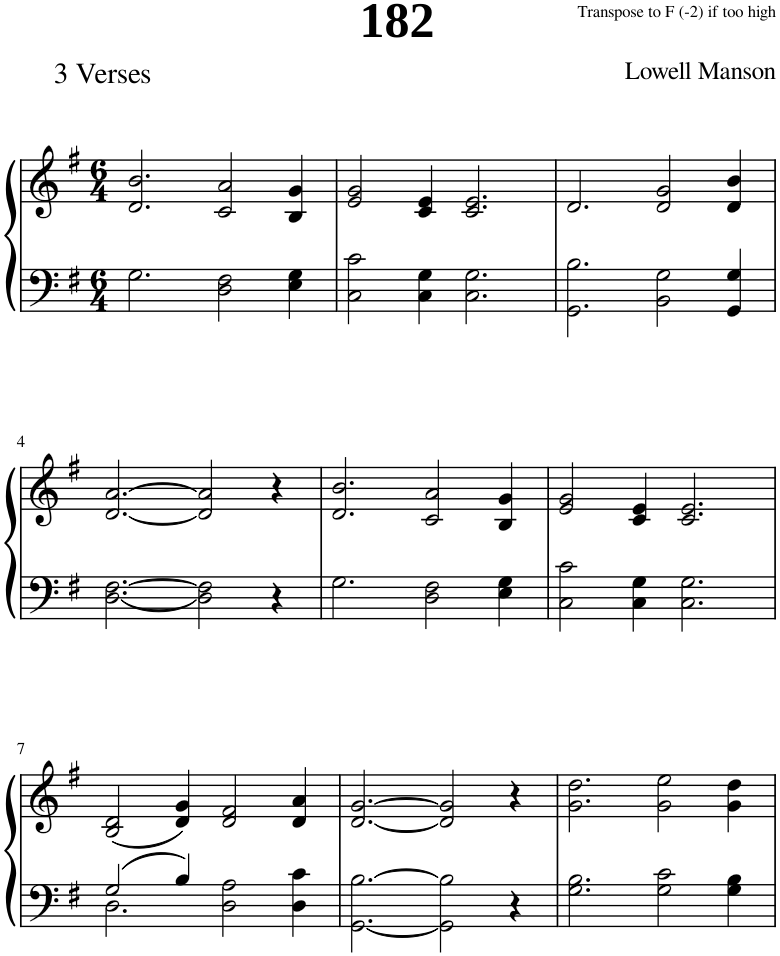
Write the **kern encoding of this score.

**kern	**kern
*part1	*part1
*staff2	*staff1
*I"Piano	*
*I'Pno.	*
*clefF4	*clefG2
*k[f#]	*k[f#]
*M6/4	*M6/4
=1	=1
2.G\	2.d/ 2.b/
2D\ 2F#\	2c/ 2a/
4E\ 4G\	4B/ 4g/
=2	=2
2C\ 2c\	2e/ 2g/
4C\ 4G\	4c/ 4e/
2.C\ 2.G\	2.c/ 2.e/
=3	=3
2.GG\ 2.B\	2.d/
2BB\ 2G\	2d/ 2g/
4GG/ 4G/	4d/ 4b/
!!LO:LB:g=z
=4	=4
[2.D\ [2.F#\	[2.d/ [2.a/
2D\] 2F#\]	2d/] 2a/]
4r	4r
=5	=5
2.G\	2.d/ 2.b/
2D\ 2F#\	2c/ 2a/
4E\ 4G\	4B/ 4g/
=6	=6
2C\ 2c\	2e/ 2g/
4C\ 4G\	4c/ 4e/
2.C\ 2.G\	2.c/ 2.e/
!!LO:LB:g=z
=7	=7
*^	*
2G/	2.D\	(2B/ 2d/
4B/	.	4d/ 4g/)
2ryy	2D\ 2A\	2d/ 2f#/
4ryy	4D\ 4c\	4d/ 4a/
*v	*v	*
=8	=8
[2.GG\ [2.B\	[2.d/ [2.g/
2GG\] 2B\]	2d/] 2g/]
4r	4r
=9	=9
2.G\ 2.B\	2.g\ 2.dd\
2G\ 2c\	2g\ 2ee\
4G\ 4B\	4g\ 4dd\
=	=
*-	*-
